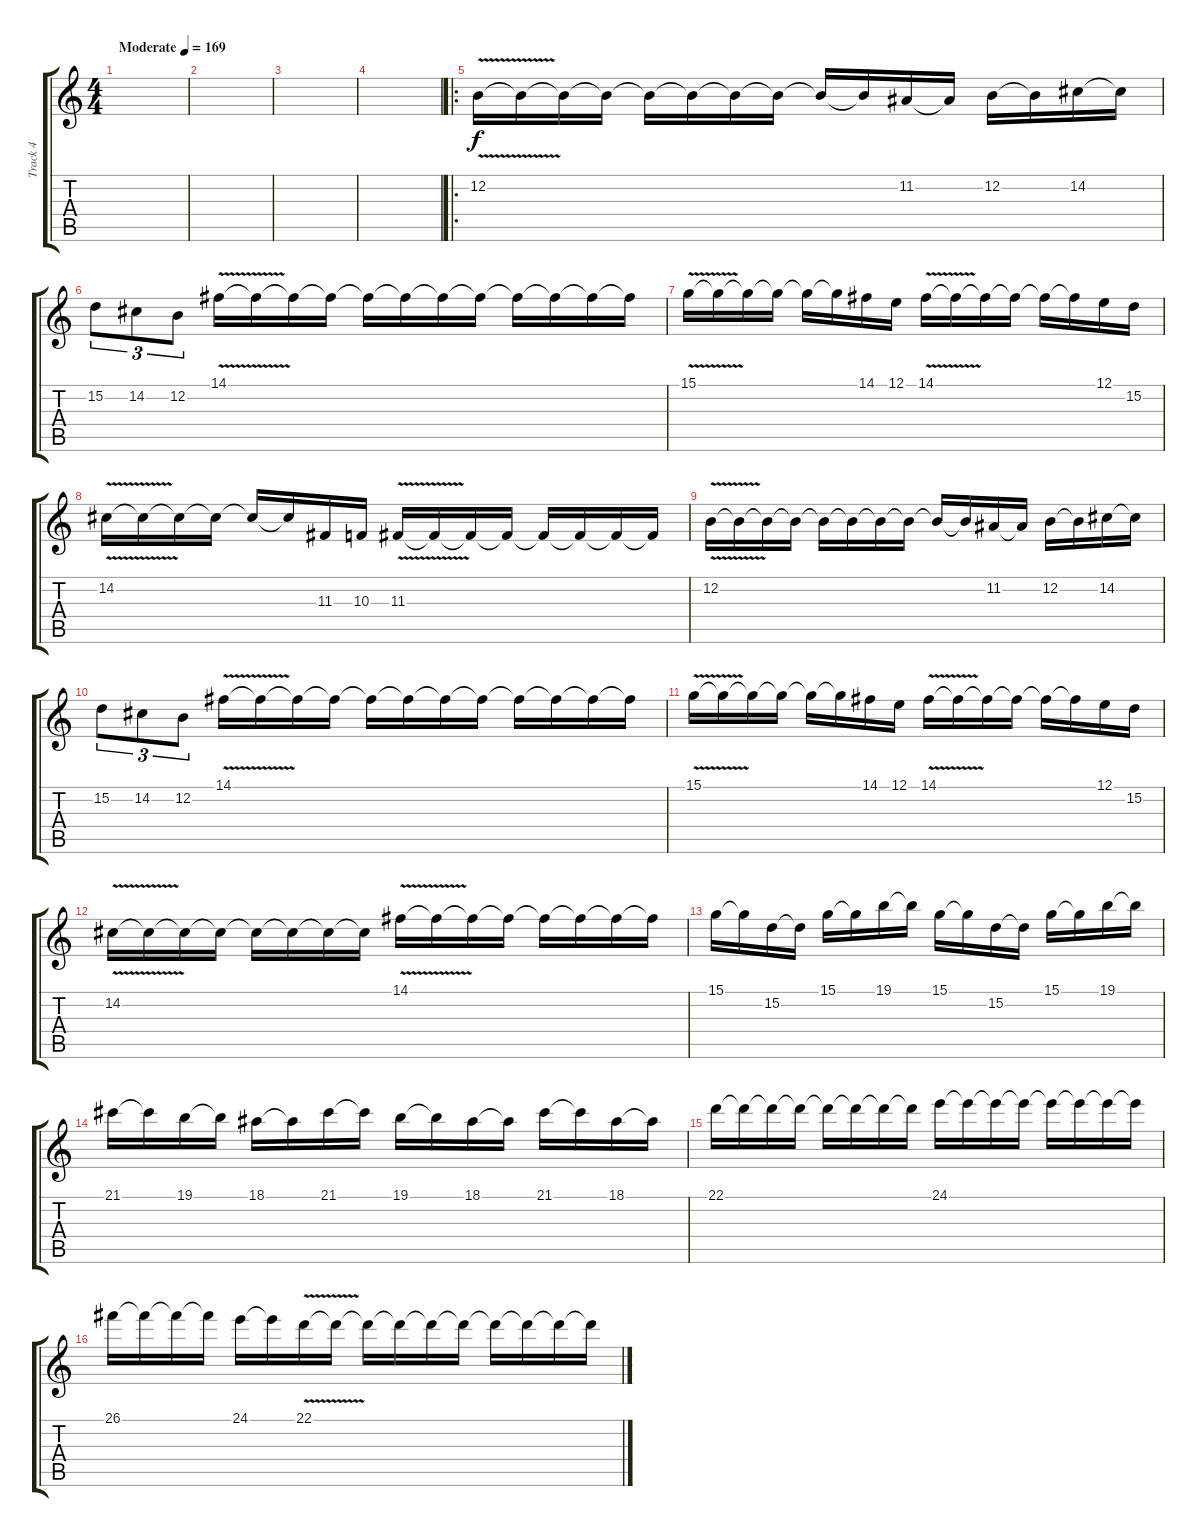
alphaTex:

\track ("Track 4" "Track 4") {instrument lead5charang}
\staff {score tabs}
\tuning (E4 B3 G3 D3 A2 E2) {hide}
\ts (4 4)
\tempo (169 "Moderate")
\clef g2
\ks c
|
|
|
|
\ro
12.2{v}.16 12.2{t}.16 12.2{t}.16 12.2{t}.16 12.2{t}.16 12.2{t}.16 12.2{t}.16 12.2{t}.16 12.2{t}.16 12.2{t}.16 11.2.16 11.2{t}.16 12.2.16 12.2{t}.16 14.2.16 14.2{t}.16 |
15.2.8{tu (3 2)} 14.2.8{tu (3 2)} 12.2.8{tu (3 2)} 14.1{v}.16 14.1{t}.16 14.1{t}.16 14.1{t}.16 14.1{t}.16 14.1{t}.16 14.1{t}.16 14.1{t}.16 14.1{t}.16 14.1{t}.16 14.1{t}.16 14.1{t}.16 |
15.1{v}.16 15.1{t}.16 15.1{t}.16 15.1{t}.16 15.1{t}.16 15.1{t}.16 14.1.16 12.1.16 14.1{v}.16 14.1{t}.16 14.1{t}.16 14.1{t}.16 14.1{t}.16 14.1{t}.16 12.1.16 15.2.16 |
14.2{v}.16 14.2{t}.16 14.2{t}.16 14.2{t}.16 14.2{t}.16 14.2{t}.16 11.3.16 10.3.16 11.3{v}.16 11.3{t}.16 11.3{t}.16 11.3{t}.16 11.3{t}.16 11.3{t}.16 11.3{t}.16 11.3{t}.16 |
12.2{v}.16 12.2{t}.16 12.2{t}.16 12.2{t}.16 12.2{t}.16 12.2{t}.16 12.2{t}.16 12.2{t}.16 12.2{t}.16 12.2{t}.16 11.2.16 11.2{t}.16 12.2.16 12.2{t}.16 14.2.16 14.2{t}.16 |
15.2.8{tu (3 2)} 14.2.8{tu (3 2)} 12.2.8{tu (3 2)} 14.1{v}.16 14.1{t}.16 14.1{t}.16 14.1{t}.16 14.1{t}.16 14.1{t}.16 14.1{t}.16 14.1{t}.16 14.1{t}.16 14.1{t}.16 14.1{t}.16 14.1{t}.16 |
15.1{v}.16 15.1{t}.16 15.1{t}.16 15.1{t}.16 15.1{t}.16 15.1{t}.16 14.1.16 12.1.16 14.1{v}.16 14.1{t}.16 14.1{t}.16 14.1{t}.16 14.1{t}.16 14.1{t}.16 12.1.16 15.2.16 |
14.2{v}.16 14.2{t}.16 14.2{t}.16 14.2{t}.16 14.2{t}.16 14.2{t}.16 14.2{t}.16 14.2{t}.16 14.1{v}.16 14.1{t}.16 14.1{t}.16 14.1{t}.16 14.1{t}.16 14.1{t}.16 14.1{t}.16 14.1{t}.16 |
15.1.16 15.1{t}.16 15.2.16 15.2{t}.16 15.1.16 15.1{t}.16 19.1.16 19.1{t}.16 15.1.16 15.1{t}.16 15.2.16 15.2{t}.16 15.1.16 15.1{t}.16 19.1.16 19.1{t}.16 |
21.1.16 21.1{t}.16 19.1.16 19.1{t}.16 18.1.16 18.1{t}.16 21.1.16 21.1{t}.16 19.1.16 19.1{t}.16 18.1.16 18.1{t}.16 21.1.16 21.1{t}.16 18.1.16 18.1{t}.16 |
22.1.16 22.1{t}.16 22.1{t}.16 22.1{t}.16 22.1{t}.16 22.1{t}.16 22.1{t}.16 22.1{t}.16 24.1.16 24.1{t}.16 24.1{t}.16 24.1{t}.16 24.1{t}.16 24.1{t}.16 24.1{t}.16 24.1{t}.16 |
26.1.16 26.1{t}.16 26.1{t}.16 26.1{t}.16 24.1.16 24.1{t}.16 22.1{v}.16 22.1{t}.16 22.1{t}.16 22.1{t}.16 22.1{t}.16 22.1{t}.16 22.1{t}.16 22.1{t}.16 22.1{t}.16 22.1{t}.16
